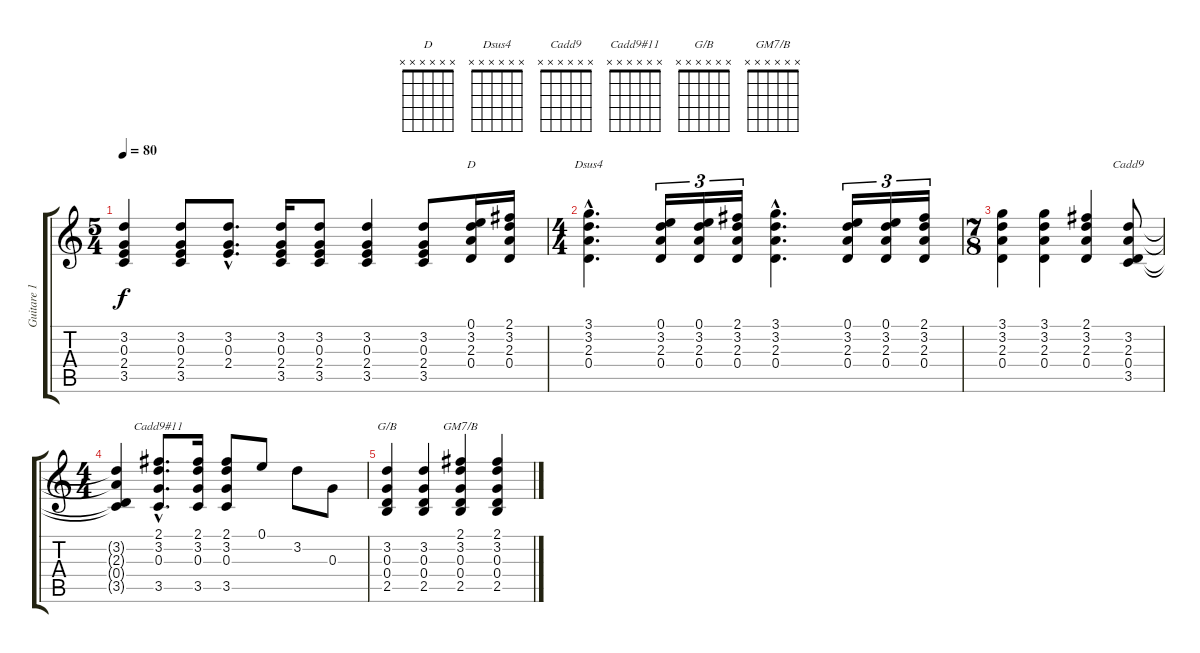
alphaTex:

\track ("Guitare 1" "Guitare 1") {instrument acousticguitarnylon}
\staff {score tabs}
\tuning (E4 B3 G3 D3 A2 E2) {hide}
\chord ("D" x x x x x x) {firstfret 0}
\chord ("Dsus4" x x x x x x) {firstfret 0}
\chord ("Cadd9" x x x x x x) {firstfret 0}
\chord ("Cadd9#11" x x x x x x) {firstfret 0}
\chord ("G/B" x x x x x x) {firstfret 0}
\chord ("GM7/B" x x x x x x) {firstfret 0}
\ts (5 4)
\tempo 80
\clef g2
\ks c
(3.2 0.3 2.4 3.5).4{dy f} (3.2 0.3 2.4 3.5).8 (3.2{hac} 0.3{hac} 2.4{hac}).8{d} (3.2 0.3 2.4 3.5).16 (3.2 0.3 2.4 3.5).8 (3.2 0.3 2.4 3.5).4 (3.2 0.3 2.4 3.5).8 (0.1 3.2 2.3 0.4).16{ch "D"} (2.1 3.2 2.3 0.4).16 |
\ts (4 4)
(3.1{hac} 3.2{hac} 2.3{hac} 0.4{hac}).4{d ch "Dsus4"} (0.1 3.2 2.3 0.4).16{tu (3 2)} (0.1 3.2 2.3 0.4).16{tu (3 2)} (2.1 3.2 2.3 0.4).16{tu (3 2)} (3.1{hac} 3.2{hac} 2.3{hac} 0.4{hac}).4{d} (0.1 3.2 2.3 0.4).16{tu (3 2)} (0.1 3.2 2.3 0.4).16{tu (3 2)} (2.1 3.2 2.3 0.4).16{tu (3 2)} |
\ts (7 8)
(3.1 3.2 2.3 0.4).4 (3.1 3.2 2.3 0.4).4 (2.1 3.2 2.3 0.4).4 (3.2 2.3 0.4 3.5).8{ch "Cadd9"} |
\ts (4 4)
(3.2{t} 2.3{t} 0.4{t} 3.5{t}).4 (2.1{hac} 3.2{hac} 0.3{hac} 3.5{hac}).8{d ch "Cadd9#11"} (2.1 3.2 0.3 3.5).16 (2.1 3.2 0.3 3.5).8 0.1.8 3.2.8 0.3.8 |
(3.2 0.3 0.4 2.5).4{ch "G/B"} (3.2 0.3 0.4 2.5).4 (2.1 3.2 0.3 0.4 2.5).4{ch "GM7/B"} (2.1 3.2 0.3 0.4 2.5).4
